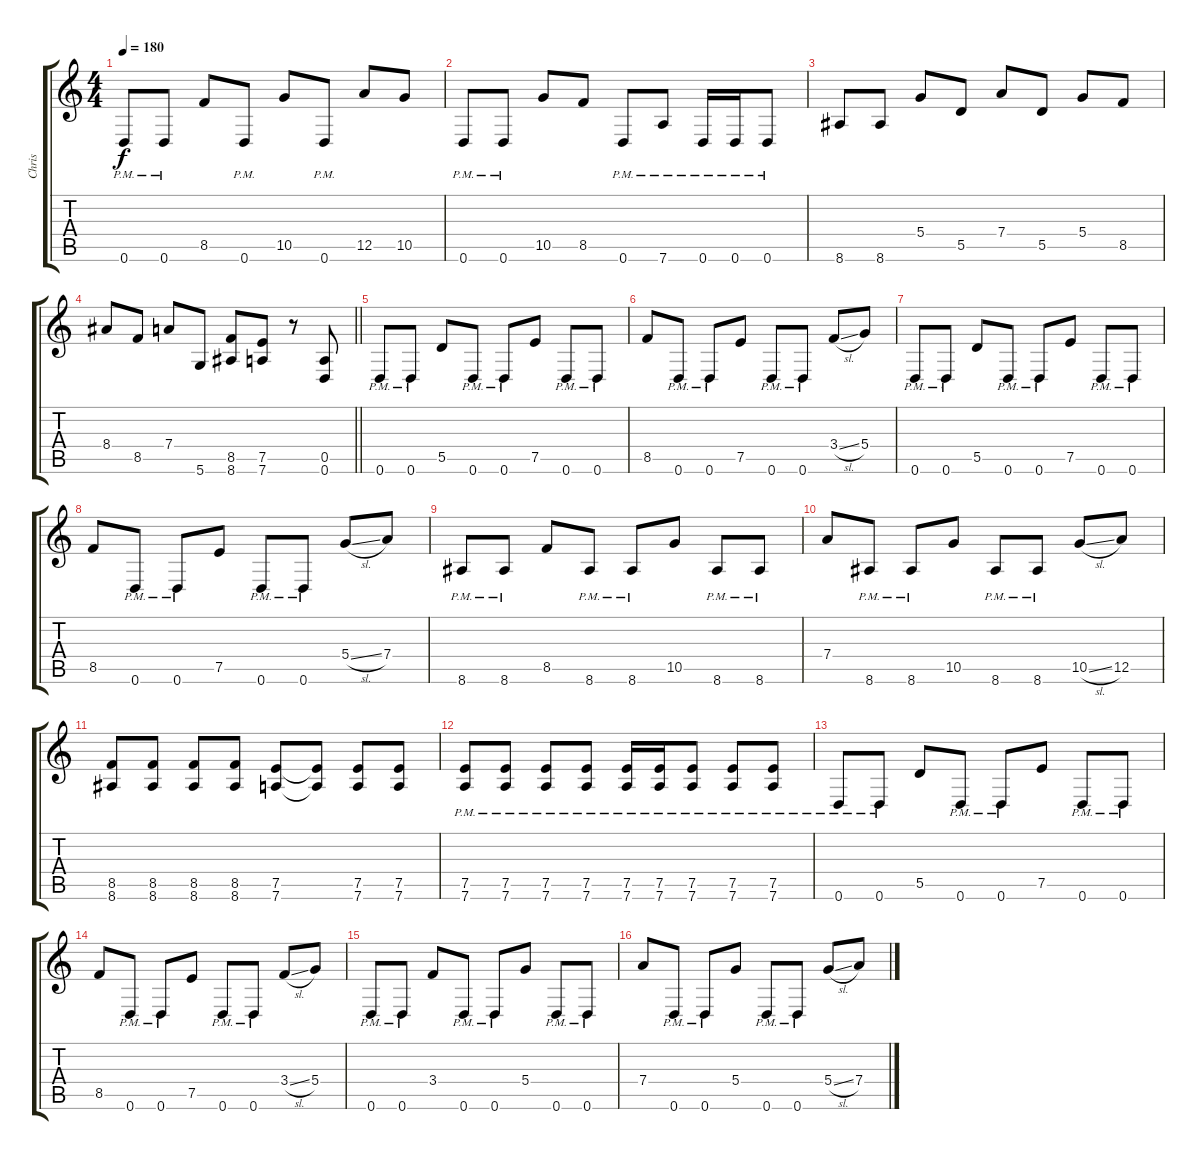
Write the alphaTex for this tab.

\track ("Chris" "Chris") {instrument distortionguitar}
\staff {score tabs}
\tuning (E4 B3 G3 D3 A2 D2) {hide}
\ts (4 4)
\tempo 180
\clef g2
\ks c
0.6{pm}.8{dy f} 0.6{pm}.8 8.5.8 0.6{pm}.8 10.5.8 0.6{pm}.8 12.5.8 10.5.8 |
0.6{pm}.8 0.6{pm}.8 10.5.8 8.5.8 0.6{pm}.8 7.6{pm}.8 0.6{pm}.16 0.6{pm}.16 0.6{pm}.8 |
8.6.8 8.6.8 5.4.8 5.5.8 7.4.8 5.5.8 5.4.8 8.5.8 |
\barLineRight lightlight
8.4.8 8.5.8 7.4.8 5.6.8 (8.5 8.6).8 (7.5 7.6).8 r.8 (0.5 0.6).8 |
\section ("" "")
0.6{pm}.8 0.6{pm}.8 5.5.8 0.6{pm}.8 0.6{pm}.8 7.5.8 0.6{pm}.8 0.6{pm}.8 |
8.5.8 0.6{pm}.8 0.6{pm}.8 7.5.8 0.6{pm}.8 0.6{pm}.8 3.4{sl}.8 5.4.8 |
0.6{pm}.8 0.6{pm}.8 5.5.8 0.6{pm}.8 0.6{pm}.8 7.5.8 0.6{pm}.8 0.6{pm}.8 |
8.5.8 0.6{pm}.8 0.6{pm}.8 7.5.8 0.6{pm}.8 0.6{pm}.8 5.4{sl}.8 7.4.8 |
8.6{pm}.8 8.6{pm}.8 8.5.8 8.6{pm}.8 8.6{pm}.8 10.5.8 8.6{pm}.8 8.6{pm}.8 |
7.4.8 8.6{pm}.8 8.6{pm}.8 10.5.8 8.6{pm}.8 8.6{pm}.8 10.5{sl}.8 12.5.8 |
(8.5 8.6).8 (8.5 8.6).8 (8.5 8.6).8 (8.5 8.6).8 (7.5 7.6).8 (7.5{t} 7.6{t}).8 (7.5 7.6).8 (7.5 7.6).8 |
(7.5{pm} 7.6{pm}).8 (7.5{pm} 7.6{pm}).8 (7.5{pm} 7.6{pm}).8 (7.5{pm} 7.6{pm}).8 (7.5{pm} 7.6{pm}).16 (7.5{pm} 7.6{pm}).16 (7.5{pm} 7.6{pm}).8 (7.5{pm} 7.6{pm}).8 (7.5{pm} 7.6{pm}).8 |
0.6{pm}.8 0.6{pm}.8 5.5.8 0.6{pm}.8 0.6{pm}.8 7.5.8 0.6{pm}.8 0.6{pm}.8 |
8.5.8 0.6{pm}.8 0.6{pm}.8 7.5.8 0.6{pm}.8 0.6{pm}.8 3.4{sl}.8 5.4.8 |
0.6{pm}.8 0.6{pm}.8 3.4.8 0.6{pm}.8 0.6{pm}.8 5.4.8 0.6{pm}.8 0.6{pm}.8 |
7.4.8 0.6{pm}.8 0.6{pm}.8 5.4.8 0.6{pm}.8 0.6{pm}.8 5.4{sl}.8 7.4.8
